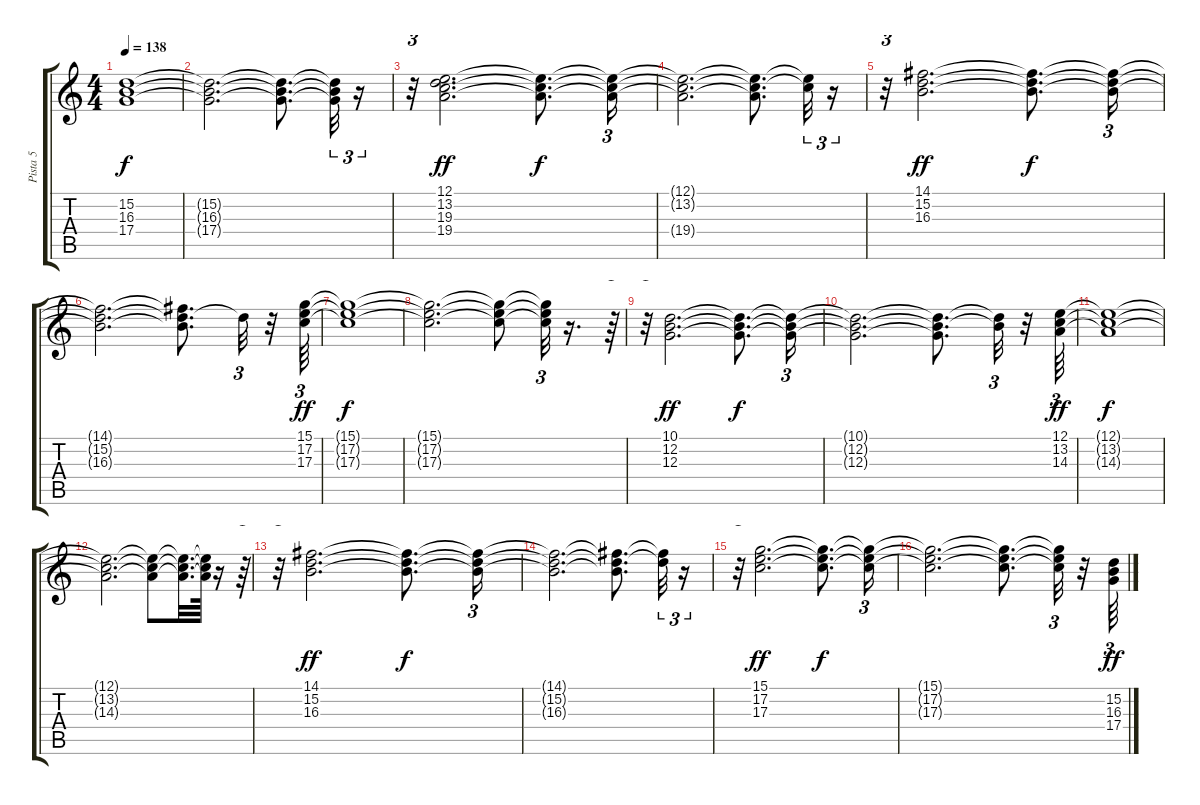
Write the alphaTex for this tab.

\track ("Pista 5" "Pista 5") {instrument honkytonkpiano}
\staff {score tabs}
\tuning (E4 B3 G3 D3 A2 E2) {hide}
\ts (4 4)
\tempo 138
\clef g2
\ks c
(15.2{t} 16.3{t} 17.4{t}).1{dy f} |
(15.2{t} 16.3{t} 17.4{t}).2{d} (15.2{t} 16.3{t} 17.4{t}).8{d} (15.2{t} 16.3{t} 17.4{t}).32{tu (3 2)} r.16{tu (3 2)} |
r.32{tu (3 2)} (12.1 13.2 19.3 19.4).2{d dy ff} (12.1{t} 13.2{t} 19.4{t}).8{d dy f} (12.1{t} 13.2{t} 19.4{t}).16{tu (3 2)} |
(12.1{t} 13.2{t} 19.4{t}).2{d} (12.1{t} 13.2{t} 19.4{t}).8{d} (12.1{t} 13.2{t}).32{tu (3 2)} r.16{tu (3 2)} |
r.32{tu (3 2)} (14.1 15.2 16.3).2{d dy ff} (14.1{t} 15.2{t} 16.3{t}).8{d dy f} (14.1{t} 15.2{t} 16.3{t}).16{tu (3 2)} |
(14.1{t} 15.2{t} 16.3{t}).2{d} (14.1{t} 15.2{t} 16.3{t}).8{d} 15.2{t}.32{tu (3 2)} r.32 (15.1 17.2 17.3).64{tu (3 2) dy ff} |
(15.1{t} 17.2{t} 17.3{t}).1{dy f} |
(15.1{t} 17.2{t} 17.3{t}).2{d} (15.1{t} 17.2{t} 17.3{t}).8 (15.1{t} 17.2{t} 17.3{t}).32{tu (3 2)} r.16{d} r.64{tu (3 2)} |
r.32{tu (3 2)} (10.1 12.2 12.3).2{d dy ff} (10.1{t} 12.2{t} 12.3{t}).8{d dy f} (10.1{t} 12.2{t} 12.3{t}).16{tu (3 2)} |
(10.1{t} 12.2{t} 12.3{t}).2{d} (10.1{t} 12.2{t} 12.3{t}).8{d} (10.1{t} 12.2{t}).32{tu (3 2)} r.32 (12.1 13.2 14.3).64{tu (3 2) dy ff} |
(12.1{t} 13.2{t} 14.3{t}).1{dy f} |
(12.1{t} 13.2{t} 14.3{t}).2{d} (12.1{t} 13.2{t} 14.3{t}).8 (12.1{t} 13.2{t} 14.3{t}).32{d} (12.1{t} 13.2{t} 14.3{t}).64 r.16 r.64{tu (3 2)} |
r.32{tu (3 2)} (14.1 15.2 16.3).2{d dy ff} (14.1{t} 15.2{t} 16.3{t}).8{d dy f} (14.1{t} 15.2{t} 16.3{t}).16{tu (3 2)} |
(14.1{t} 15.2{t} 16.3{t}).2{d} (14.1{t} 15.2{t} 16.3{t}).8{d} (14.1{t} 15.2{t}).32{tu (3 2)} r.16{tu (3 2)} |
r.32{tu (3 2)} (15.1 17.2 17.3).2{d dy ff} (15.1{t} 17.2{t} 17.3{t}).8{d dy f} (15.1{t} 17.2{t} 17.3{t}).16{tu (3 2)} |
(15.1{t} 17.2{t} 17.3{t}).2{d} (15.1{t} 17.2{t} 17.3{t}).8{d} (15.1{t} 17.2{t} 17.3{t}).32{tu (3 2)} r.32 (15.2 16.3 17.4).64{tu (3 2) dy ff}
